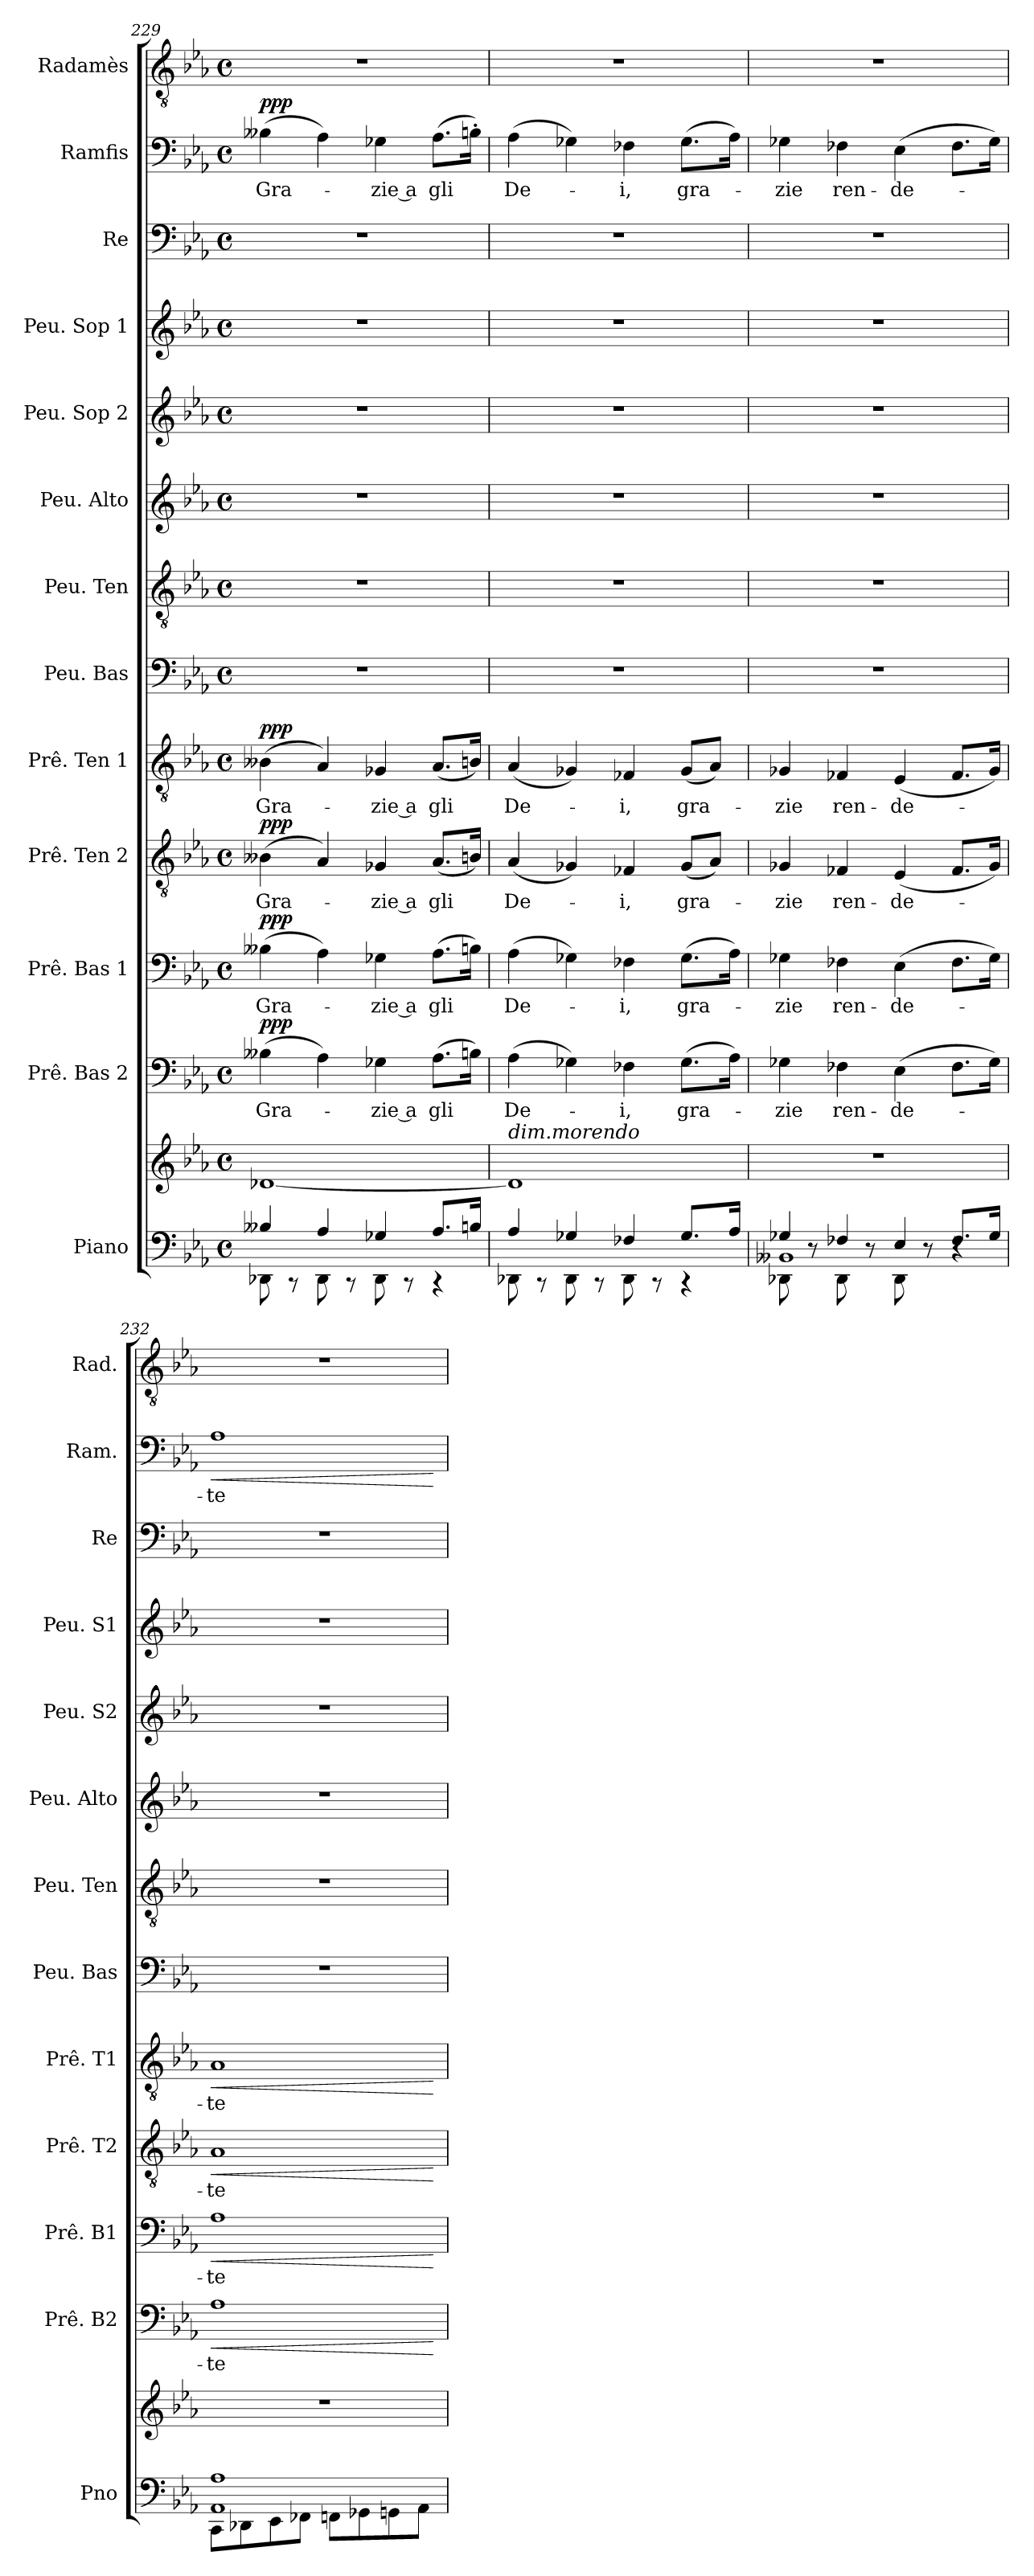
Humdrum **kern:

**kern	**kern	**dynam	**kern	**text	**dynam	**kern	**text	**dynam	**kern	**text	**dynam	**kern	**text	**dynam	**kern	**kern	**kern	**kern	**kern	**kern	**kern	**text	**dynam	**kern
*part13	*part13	*part13	*part12	*part12	*part12	*part11	*part11	*part11	*part10	*part10	*part10	*part9	*part9	*part9	*part8	*part7	*part6	*part5	*part4	*part3	*part2	*part2	*part2	*part1
*staff14	*staff13	*staff13/14	*staff12	*staff12	*staff12	*staff11	*staff11	*staff11	*staff10	*staff10	*staff10	*staff9	*staff9	*staff9	*staff8	*staff7	*staff6	*staff5	*staff4	*staff3	*staff2	*staff2	*staff2	*staff1
*I"Piano	*	*	*I"Prê. Bas 2	*	*	*I"Prê. Bas 1	*	*	*I"Prê. Ten 2	*	*	*I"Prê. Ten 1	*	*	*I"Peu. Bas	*I"Peu. Ten	*I"Peu. Alto	*I"Peu. Sop 2	*I"Peu. Sop 1	*I"Re	*I"Ramfis	*	*	*I"Radamès
*I'Pno	*	*	*I'Prê. B2	*	*	*I'Prê. B1	*	*	*I'Prê. T2	*	*	*I'Prê. T1	*	*	*I'Peu. Bas	*I'Peu. Ten	*I'Peu. Alto	*I'Peu. S2	*I'Peu. S1	*I'Re	*I'Ram.	*	*	*I'Rad.
!!LO:PB:g=z
*clefF4	*clefG2	*	*clefF4	*	*	*clefF4	*	*	*clefGv2	*	*	*clefGv2	*	*	*clefF4	*clefGv2	*clefG2	*clefG2	*clefG2	*clefF4	*clefF4	*	*	*clefGv2
*k[b-e-a-]	*k[b-e-a-]	*	*k[b-e-a-]	*	*	*k[b-e-a-]	*	*	*k[b-e-a-]	*	*	*k[b-e-a-]	*	*	*k[b-e-a-]	*k[b-e-a-]	*k[b-e-a-]	*k[b-e-a-]	*k[b-e-a-]	*k[b-e-a-]	*k[b-e-a-]	*	*	*k[b-e-a-]
*M4/4	*M4/4	*	*M4/4	*	*	*M4/4	*	*	*M4/4	*	*	*M4/4	*	*	*M4/4	*M4/4	*M4/4	*M4/4	*M4/4	*M4/4	*M4/4	*	*	*M4/4
*met(c)	*met(c)	*	*met(c)	*	*	*met(c)	*	*	*met(c)	*	*	*met(c)	*	*	*met(c)	*met(c)	*met(c)	*met(c)	*met(c)	*met(c)	*met(c)	*	*	*met(c)
=229	=229	=229	=229	=229	=229	=229	=229	=229	=229	=229	=229	=229	=229	=229	=229	=229	=229	=229	=229	=229	=229	=229	=229	=229
*^	*	*	*	*	*	*	*	*	*	*	*	*	*	*	*	*	*	*	*	*	*	*	*	*
!	!	!	!LO:DY:a=2	!	!LO:LY:b:color=#AA0000	!	!	!LO:LY:b:color=#0055FF	!	!	!LO:LY:b:color=#0055FF	!	!	!LO:LY:b:color=#0055FF	!	!	!	!	!	!	!	!	!LO:LY:b:color=#0055FF	!	!
!	!	!	!LO:DY:n=1:a	!	!	!LO:DY:a	!	!	!LO:DY:a	!	!	!LO:DY:a	!	!	!LO:DY:a	!	!	!	!	!	!	!	!	!LO:DY:a	!
4B--X/	8DD-X\	[1d-X	ppp f	(>4B--X\	Gra-	ppp	(>4B--X\	Gra-	ppp	(>4B--X\	Gra-	ppp	(>4B--X\	Gra-	ppp	1r	1r	1r	1r	1r	1r	(>4B--X\	Gra-	ppp	1r
.	8r	.	.	.	.	.	.	.	.	.	.	.	.	.	.	.	.	.	.	.	.	.	.	.	.
4A-/	8DD-\	.	.	4A-\)	.	.	4A-\)	.	.	4A-/)	.	.	4A-/)	.	.	.	.	.	.	.	.	4A-\)	.	.	.
.	8r	.	.	.	.	.	.	.	.	.	.	.	.	.	.	.	.	.	.	.	.	.	.	.	.
!	!	!	!	!	!LO:LY:b:color=#AA0000	!	!	!LO:LY:b:color=#0055FF	!	!	!LO:LY:b:color=#0055FF	!	!	!LO:LY:b:color=#0055FF	!	!	!	!	!	!	!	!	!LO:LY:b:color=#0055FF	!	!
4G-X/	8DD-\	.	.	4G-X\	-zie a	.	4G-X\	-zie a	.	4G-X/	-zie a	.	4G-X/	-zie a	.	.	.	.	.	.	.	4G-X\	-zie a	.	.
.	8r	.	.	.	.	.	.	.	.	.	.	.	.	.	.	.	.	.	.	.	.	.	.	.	.
!	!	!	!	!	!LO:LY:b:color=#AA0000	!	!	!LO:LY:b:color=#0055FF	!	!	!LO:LY:b:color=#0055FF	!	!	!LO:LY:b:color=#0055FF	!	!	!	!	!	!	!	!	!LO:LY:b:color=#0055FF	!	!
8.A-/L	4r	.	.	(>8.A-\L	gli	.	(>8.A-\L	gli	.	(<8.A-/L	gli	.	(<8.A-/L	gli	.	.	.	.	.	.	.	(>8.A-\L	gli	.	.
16Bn/Jk	.	.	.	16Bn\Jk)	.	.	16Bn\Jk)	.	.	16Bn/Jk)	.	.	16Bn/Jk)	.	.	.	.	.	.	.	.	16Bn'\Jk)	.	.	.
=230	=230	=230	=230	=230	=230	=230	=230	=230	=230	=230	=230	=230	=230	=230	=230	=230	=230	=230	=230	=230	=230	=230	=230	=230	=230
!	!	!LO:TX:a:i:t=dim.morendo	!	!	!	!	!	!	!	!	!	!	!	!	!	!	!	!	!	!	!	!	!	!	!
!	!	!	!	!	!LO:LY:b:color=#AA0000	!	!	!LO:LY:b:color=#0055FF	!	!	!LO:LY:b:color=#0055FF	!	!	!LO:LY:b:color=#0055FF	!	!	!	!	!	!	!	!	!LO:LY:b:color=#0055FF	!	!
4A-/	8DD-X\	1d-]	.	(>4A-\	De-	.	(>4A-\	De-	.	(<4A-/	De-	.	(<4A-/	De-	.	1r	1r	1r	1r	1r	1r	(>4A-\	De-	.	1r
.	8r	.	.	.	.	.	.	.	.	.	.	.	.	.	.	.	.	.	.	.	.	.	.	.	.
4G-X/	8DD-\	.	.	4G-X\)	.	.	4G-X\)	.	.	4G-X/)	.	.	4G-X/)	.	.	.	.	.	.	.	.	4G-X\)	.	.	.
.	8r	.	.	.	.	.	.	.	.	.	.	.	.	.	.	.	.	.	.	.	.	.	.	.	.
!	!	!	!	!	!LO:LY:b:color=#AA0000	!	!	!LO:LY:b:color=#0055FF	!	!	!LO:LY:b:color=#0055FF	!	!	!LO:LY:b:color=#0055FF	!	!	!	!	!	!	!	!	!LO:LY:b:color=#0055FF	!	!
4F-X/	8DD-\	.	.	4F-X\	-i,	.	4F-X\	-i,	.	4F-X/	-i,	.	4F-X/	-i,	.	.	.	.	.	.	.	4F-X\	-i,	.	.
.	8r	.	.	.	.	.	.	.	.	.	.	.	.	.	.	.	.	.	.	.	.	.	.	.	.
!	!	!	!	!	!LO:LY:b:color=#AA0000	!	!	!LO:LY:b:color=#0055FF	!	!	!LO:LY:b:color=#0055FF	!	!	!LO:LY:b:color=#0055FF	!	!	!	!	!	!	!	!	!LO:LY:b:color=#0055FF	!	!
8.G-/L	4r	.	.	(>8.G-\L	gra-	.	(>8.G-\L	gra-	.	(<8G-/L	gra-	.	(<8G-/L	gra-	.	.	.	.	.	.	.	(>8.G-\L	gra-	.	.
.	.	.	.	.	.	.	.	.	.	8A-/J)	.	.	8A-/J)	.	.	.	.	.	.	.	.	.	.	.	.
16A-/Jk	.	.	.	16A-\Jk)	.	.	16A-\Jk)	.	.	.	.	.	.	.	.	.	.	.	.	.	.	16A-\Jk)	.	.	.
=231	=231	=231	=231	=231	=231	=231	=231	=231	=231	=231	=231	=231	=231	=231	=231	=231	=231	=231	=231	=231	=231	=231	=231	=231	=231
*	*^	*	*	*	*	*	*	*	*	*	*	*	*	*	*	*	*	*	*	*	*	*	*	*	*
!	!	!	!	!	!	!LO:LY:b:color=#AA0000	!	!	!LO:LY:b:color=#0055FF	!	!	!LO:LY:b:color=#0055FF	!	!	!LO:LY:b:color=#0055FF	!	!	!	!	!	!	!	!	!LO:LY:b:color=#0055FF	!	!
4G-X/	8DD-X\	1BB--X	1r	.	4G-X\	-zie	.	4G-X\	-zie	.	4G-X/	-zie	.	4G-X/	-zie	.	1r	1r	1r	1r	1r	1r	4G-X\	-zie	.	1r
.	8r	.	.	.	.	.	.	.	.	.	.	.	.	.	.	.	.	.	.	.	.	.	.	.	.	.
!	!	!	!	!	!	!LO:LY:b:color=#AA0000	!	!	!LO:LY:b:color=#0055FF	!	!	!LO:LY:b:color=#0055FF	!	!	!LO:LY:b:color=#0055FF	!	!	!	!	!	!	!	!	!LO:LY:b:color=#0055FF	!	!
4F-X/	8DD-\	.	.	.	4F-X\	ren-	.	4F-X\	ren-	.	4F-X/	ren-	.	4F-X/	ren-	.	.	.	.	.	.	.	4F-X\	ren-	.	.
.	8r	.	.	.	.	.	.	.	.	.	.	.	.	.	.	.	.	.	.	.	.	.	.	.	.	.
!	!	!	!	!	!	!LO:LY:b:color=#AA0000	!	!	!LO:LY:b:color=#0055FF	!	!	!LO:LY:b:color=#0055FF	!	!	!LO:LY:b:color=#0055FF	!	!	!	!	!	!	!	!	!LO:LY:b:color=#0055FF	!	!
4E-/	8DD-\	.	.	.	(>4E-\	-de-	.	(>4E-\	-de-	.	(<4E-/	-de-	.	(<4E-/	-de-	.	.	.	.	.	.	.	(>4E-\	-de-	.	.
.	8r	.	.	.	.	.	.	.	.	.	.	.	.	.	.	.	.	.	.	.	.	.	.	.	.	.
8.F-/L	4r	.	.	.	8.F-\L	.	.	8.F-\L	.	.	8.F-/L	.	.	8.F-/L	.	.	.	.	.	.	.	.	8.F-\L	.	.	.
16G-/Jk	.	.	.	.	16G-\Jk)	.	.	16G-\Jk)	.	.	16G-/Jk)	.	.	16G-/Jk)	.	.	.	.	.	.	.	.	16G-\Jk)	.	.	.
*	*v	*v	*	*	*	*	*	*	*	*	*	*	*	*	*	*	*	*	*	*	*	*	*	*	*	*
=232	=232	=232	=232	=232	=232	=232	=232	=232	=232	=232	=232	=232	=232	=232	=232	=232	=232	=232	=232	=232	=232	=232	=232	=232	=232
!	!	!	!	!	!LO:LY:b:color=#AA0000	!LO:HP:b	!	!LO:LY:b:color=#0055FF	!LO:HP:b	!	!LO:LY:b:color=#0055FF	!LO:HP:b	!	!LO:LY:b:color=#0055FF	!LO:HP:b	!	!	!	!	!	!	!	!LO:LY:b:color=#0055FF	!LO:HP:b	!
1AA- 1A-	8CC\L	1r	.	1A-	-te	<	1A-	-te	<	1A-	-te	<	1A-	-te	<	1r	1r	1r	1r	1r	1r	1A-	-te	<	1r
.	8DD-X\	.	.	.	.	.	.	.	.	.	.	.	.	.	.	.	.	.	.	.	.	.	.	.	.
.	8EE-\	.	.	.	.	.	.	.	.	.	.	.	.	.	.	.	.	.	.	.	.	.	.	.	.
.	8FF-X\J	.	.	.	.	.	.	.	.	.	.	.	.	.	.	.	.	.	.	.	.	.	.	.	.
.	8FFn\L	.	.	.	.	.	.	.	.	.	.	.	.	.	.	.	.	.	.	.	.	.	.	.	.
.	8GG-X\	.	.	.	.	.	.	.	.	.	.	.	.	.	.	.	.	.	.	.	.	.	.	.	.
.	8GGn\	.	.	.	.	.	.	.	.	.	.	.	.	.	.	.	.	.	.	.	.	.	.	.	.
.	8AA-\J	.	.	.	.	.	.	.	.	.	.	.	.	.	.	.	.	.	.	.	.	.	.	.	.
*v	*v	*	*	*	*	*	*	*	*	*	*	*	*	*	*	*	*	*	*	*	*	*	*	*	*
.	.	.	.	.	[	.	.	[	.	.	[	.	.	[	.	.	.	.	.	.	.	.	[	.
=	=	=	=	=	=	=	=	=	=	=	=	=	=	=	=	=	=	=	=	=	=	=	=	=
*-	*-	*-	*-	*-	*-	*-	*-	*-	*-	*-	*-	*-	*-	*-	*-	*-	*-	*-	*-	*-	*-	*-	*-	*-
